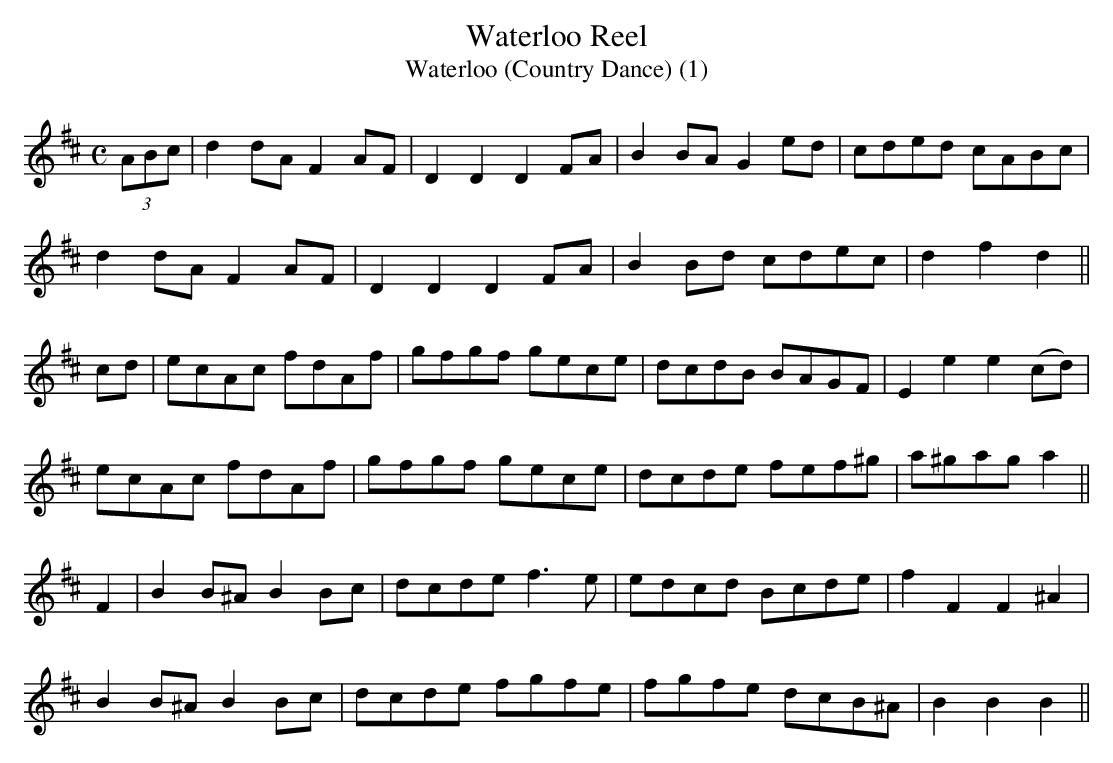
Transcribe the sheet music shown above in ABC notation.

X:1
T:Waterloo Reel
T:Waterloo (Country Dance) (1)
M:C
L:1/8
K:D
(3ABc|d2 dA F2 AF|D2D2D2 FA|B2 BA G2 ed|cded cABc|
d2 dA F2 AF|D2D2D2 FA|B2 Bd cdec|d2f2d2||
cd|ecAc fdAf|gfgf gece|dcdB BAGF|E2e2e2 (cd)|
ecAc fdAf|gfgf gece|dcde fef^g|a^gag a2||
F2|B2 B^A B2 Bc|dcde f3e|edcd Bcde|f2F2F2^A2|
B2 B^A B2 Bc|dcde fgfe|fgfe dcB^A|B2B2B2||
